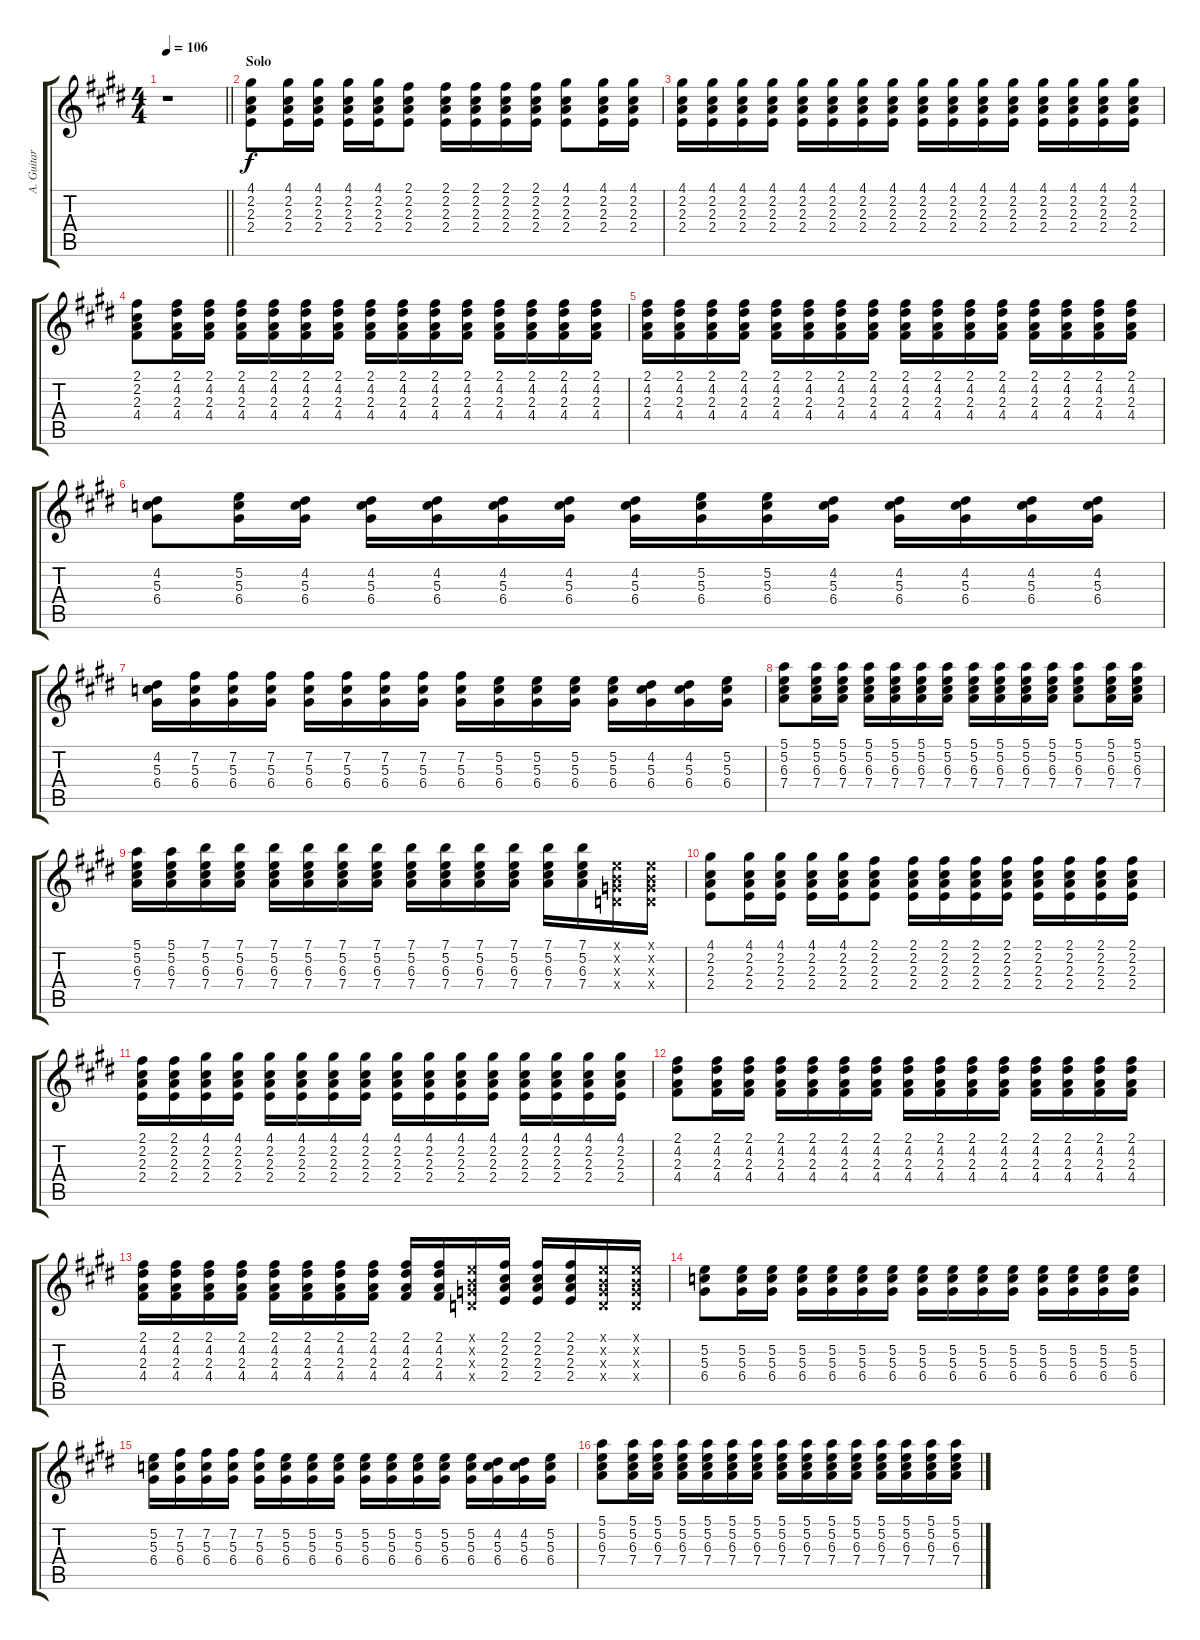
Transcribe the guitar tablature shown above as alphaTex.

\track ("A. Guitar" "A. Guitar") {instrument acousticguitarsteel}
\staff {score tabs}
\tuning (E4 B3 G3 D3 A2 E2) {hide}
\ts (4 4)
\tempo 106
\clef g2
\barLineRight lightlight
\ks e
r.1{dy f} |
\section ("" "Solo")
(4.1 2.2 2.3 2.4).8 (4.1 2.2 2.3 2.4).16 (4.1 2.2 2.3 2.4).16 (4.1 2.2 2.3 2.4).16 (4.1 2.2 2.3 2.4).16 (2.1 2.2 2.3 2.4).8 (2.1 2.2 2.3 2.4).16 (2.1 2.2 2.3 2.4).16 (2.1 2.2 2.3 2.4).16 (2.1 2.2 2.3 2.4).16 (4.1 2.2 2.3 2.4).8 (4.1 2.2 2.3 2.4).16 (4.1 2.2 2.3 2.4).16 |
(4.1 2.2 2.3 2.4).16 (4.1 2.2 2.3 2.4).16 (4.1 2.2 2.3 2.4).16 (4.1 2.2 2.3 2.4).16 (4.1 2.2 2.3 2.4).16 (4.1 2.2 2.3 2.4).16 (4.1 2.2 2.3 2.4).16 (4.1 2.2 2.3 2.4).16 (4.1 2.2 2.3 2.4).16 (4.1 2.2 2.3 2.4).16 (4.1 2.2 2.3 2.4).16 (4.1 2.2 2.3 2.4).16 (4.1 2.2 2.3 2.4).16 (4.1 2.2 2.3 2.4).16 (4.1 2.2 2.3 2.4).16 (4.1 2.2 2.3 2.4).16 |
(2.1 2.2 2.3 4.4).8 (2.1 4.2 2.3 4.4).16 (2.1 4.2 2.3 4.4).16 (2.1 4.2 2.3 4.4).16 (2.1 4.2 2.3 4.4).16 (2.1 4.2 2.3 4.4).16 (2.1 4.2 2.3 4.4).16 (2.1 4.2 2.3 4.4).16 (2.1 4.2 2.3 4.4).16 (2.1 4.2 2.3 4.4).16 (2.1 4.2 2.3 4.4).16 (2.1 4.2 2.3 4.4).16 (2.1 4.2 2.3 4.4).16 (2.1 4.2 2.3 4.4).16 (2.1 4.2 2.3 4.4).16 |
(2.1 4.2 2.3 4.4).16 (2.1 4.2 2.3 4.4).16 (2.1 4.2 2.3 4.4).16 (2.1 4.2 2.3 4.4).16 (2.1 4.2 2.3 4.4).16 (2.1 4.2 2.3 4.4).16 (2.1 4.2 2.3 4.4).16 (2.1 4.2 2.3 4.4).16 (2.1 4.2 2.3 4.4).16 (2.1 4.2 2.3 4.4).16 (2.1 4.2 2.3 4.4).16 (2.1 4.2 2.3 4.4).16 (2.1 4.2 2.3 4.4).16 (2.1 4.2 2.3 4.4).16 (2.1 4.2 2.3 4.4).16 (2.1 4.2 2.3 4.4).16 |
(4.2 5.3 6.4).8 (5.2 5.3 6.4).16 (4.2 5.3 6.4).16 (4.2 5.3 6.4).16 (4.2 5.3 6.4).16 (4.2 5.3 6.4).16 (4.2 5.3 6.4).16 (4.2 5.3 6.4).16 (5.2 5.3 6.4).16 (5.2 5.3 6.4).16 (4.2 5.3 6.4).16 (4.2 5.3 6.4).16 (4.2 5.3 6.4).16 (4.2 5.3 6.4).16 (4.2 5.3 6.4).16 |
(4.2 5.3 6.4).16 (7.2 5.3 6.4).16 (7.2 5.3 6.4).16 (7.2 5.3 6.4).16 (7.2 5.3 6.4).16 (7.2 5.3 6.4).16 (7.2 5.3 6.4).16 (7.2 5.3 6.4).16 (7.2 5.3 6.4).16 (5.2 5.3 6.4).16 (5.2 5.3 6.4).16 (5.2 5.3 6.4).16 (5.2 5.3 6.4).16 (4.2 5.3 6.4).16 (4.2 5.3 6.4).16 (5.2 5.3 6.4).16 |
(5.1 5.2 6.3 7.4).8 (5.1 5.2 6.3 7.4).16 (5.1 5.2 6.3 7.4).16 (5.1 5.2 6.3 7.4).16 (5.1 5.2 6.3 7.4).16 (5.1 5.2 6.3 7.4).16 (5.1 5.2 6.3 7.4).16 (5.1 5.2 6.3 7.4).16 (5.1 5.2 6.3 7.4).16 (5.1 5.2 6.3 7.4).16 (5.1 5.2 6.3 7.4).16 (5.1 5.2 6.3 7.4).8 (5.1 5.2 6.3 7.4).16 (5.1 5.2 6.3 7.4).16 |
(5.1 5.2 6.3 7.4).16 (5.1 5.2 6.3 7.4).16 (7.1 5.2 6.3 7.4).16 (7.1 5.2 6.3 7.4).16 (7.1 5.2 6.3 7.4).16 (7.1 5.2 6.3 7.4).16 (7.1 5.2 6.3 7.4).16 (7.1 5.2 6.3 7.4).16 (7.1 5.2 6.3 7.4).16 (7.1 5.2 6.3 7.4).16 (7.1 5.2 6.3 7.4).16 (7.1 5.2 6.3 7.4).16 (7.1 5.2 6.3 7.4).16 (7.1 5.2 6.3 7.4).16 (0.1{x} 0.2{x} 0.3{x} 0.4{x}).16 (0.1{x} 0.2{x} 0.3{x} 0.4{x}).16 |
(4.1 2.2 2.3 2.4).8 (4.1 2.2 2.3 2.4).16 (4.1 2.2 2.3 2.4).16 (4.1 2.2 2.3 2.4).16 (4.1 2.2 2.3 2.4).16 (2.1 2.2 2.3 2.4).8 (2.1 2.2 2.3 2.4).16 (2.1 2.2 2.3 2.4).16 (2.1 2.2 2.3 2.4).16 (2.1 2.2 2.3 2.4).16 (2.1 2.2 2.3 2.4).16 (2.1 2.2 2.3 2.4).16 (2.1 2.2 2.3 2.4).16 (2.1 2.2 2.3 2.4).16 |
(2.1 2.2 2.3 2.4).16 (2.1 2.2 2.3 2.4).16 (4.1 2.2 2.3 2.4).16 (4.1 2.2 2.3 2.4).16 (4.1 2.2 2.3 2.4).16 (4.1 2.2 2.3 2.4).16 (4.1 2.2 2.3 2.4).16 (4.1 2.2 2.3 2.4).16 (4.1 2.2 2.3 2.4).16 (4.1 2.2 2.3 2.4).16 (4.1 2.2 2.3 2.4).16 (4.1 2.2 2.3 2.4).16 (4.1 2.2 2.3 2.4).16 (4.1 2.2 2.3 2.4).16 (4.1 2.2 2.3 2.4).16 (4.1 2.2 2.3 2.4).16 |
(2.1 4.2 2.3 4.4).8 (2.1 4.2 2.3 4.4).16 (2.1 4.2 2.3 4.4).16 (2.1 4.2 2.3 4.4).16 (2.1 4.2 2.3 4.4).16 (2.1 4.2 2.3 4.4).16 (2.1 4.2 2.3 4.4).16 (2.1 4.2 2.3 4.4).16 (2.1 4.2 2.3 4.4).16 (2.1 4.2 2.3 4.4).16 (2.1 4.2 2.3 4.4).16 (2.1 4.2 2.3 4.4).16 (2.1 4.2 2.3 4.4).16 (2.1 4.2 2.3 4.4).16 (2.1 4.2 2.3 4.4).16 |
(2.1 4.2 2.3 4.4).16 (2.1 4.2 2.3 4.4).16 (2.1 4.2 2.3 4.4).16 (2.1 4.2 2.3 4.4).16 (2.1 4.2 2.3 4.4).16 (2.1 4.2 2.3 4.4).16 (2.1 4.2 2.3 4.4).16 (2.1 4.2 2.3 4.4).16 (2.1 4.2 2.3 4.4).16 (2.1 4.2 2.3 4.4).16 (0.1{x} 0.2{x} 0.3{x} 0.4{x}).16 (2.1 2.2 2.3 2.4).16 (2.1 2.2 2.3 2.4).16 (2.1 2.2 2.3 2.4).16 (0.1{x} 0.2{x} 0.3{x} 0.4{x}).16 (0.1{x} 0.2{x} 0.3{x} 0.4{x}).16 |
(5.2 5.3 6.4).8 (5.2 5.3 6.4).16 (5.2 5.3 6.4).16 (5.2 5.3 6.4).16 (5.2 5.3 6.4).16 (5.2 5.3 6.4).16 (5.2 5.3 6.4).16 (5.2 5.3 6.4).16 (5.2 5.3 6.4).16 (5.2 5.3 6.4).16 (5.2 5.3 6.4).16 (5.2 5.3 6.4).16 (5.2 5.3 6.4).16 (5.2 5.3 6.4).16 (5.2 5.3 6.4).16 |
(5.2 5.3 6.4).16 (7.2 5.3 6.4).16 (7.2 5.3 6.4).16 (7.2 5.3 6.4).16 (7.2 5.3 6.4).16 (5.2 5.3 6.4).16 (5.2 5.3 6.4).16 (5.2 5.3 6.4).16 (5.2 5.3 6.4).16 (5.2 5.3 6.4).16 (5.2 5.3 6.4).16 (5.2 5.3 6.4).16 (5.2 5.3 6.4).16 (4.2 5.3 6.4).16 (4.2 5.3 6.4).16 (5.2 5.3 6.4).16 |
(5.1 5.2 6.3 7.4).8 (5.1 5.2 6.3 7.4).16 (5.1 5.2 6.3 7.4).16 (5.1 5.2 6.3 7.4).16 (5.1 5.2 6.3 7.4).16 (5.1 5.2 6.3 7.4).16 (5.1 5.2 6.3 7.4).16 (5.1 5.2 6.3 7.4).16 (5.1 5.2 6.3 7.4).16 (5.1 5.2 6.3 7.4).16 (5.1 5.2 6.3 7.4).16 (5.1 5.2 6.3 7.4).16 (5.1 5.2 6.3 7.4).16 (5.1 5.2 6.3 7.4).16 (5.1 5.2 6.3 7.4).16
